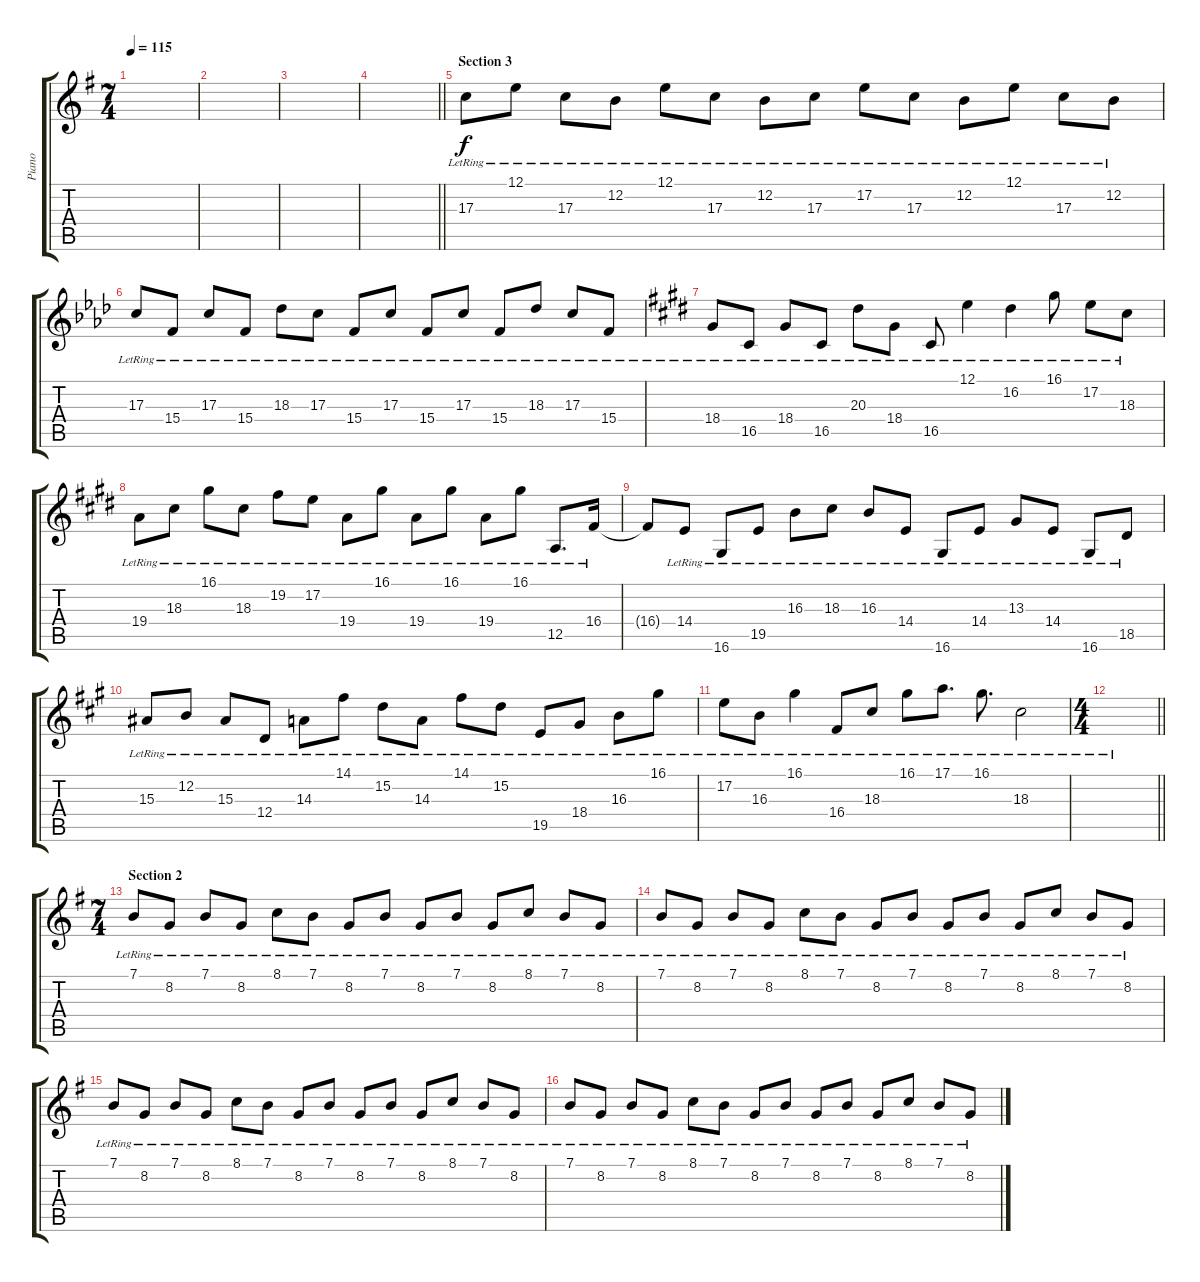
\track ("Piano" "Piano") {instrument acousticgrandpiano}
\staff {score tabs}
\tuning (E4 B3 G3 D3 A2 E2) {hide}
\ts (7 4)
\tempo 115
\clef g2
\ks g
|
|
|
\barLineRight lightlight
|
\section ("" "Section 3")
17.3{lr}.8 12.1{lr}.8 17.3{lr}.8 12.2{lr}.8 12.1{lr}.8 17.3{lr}.8 12.2{lr}.8 17.3{lr}.8 17.2{lr}.8 17.3{lr}.8 12.2{lr}.8 12.1{lr}.8 17.3{lr}.8 12.2{lr}.8 |
\ks ab
17.3{lr}.8 15.4{lr}.8 17.3{lr}.8 15.4{lr}.8 18.3{lr}.8 17.3{lr}.8 15.4{lr}.8 17.3{lr}.8 15.4{lr}.8 17.3{lr}.8 15.4{lr}.8 18.3{lr}.8 17.3{lr}.8 15.4{lr}.8 |
\ks e
18.4{lr}.8 16.5{lr}.8 18.4{lr}.8 16.5{lr}.8 20.3{lr}.8 18.4{lr}.8 16.5{lr}.8 12.1{lr}.4 16.2{lr}.4 16.1{lr}.8 17.2{lr}.8 18.3{lr}.8 |
19.4{lr}.8 18.3{lr}.8 16.1{lr}.8 18.3{lr}.8 19.2{lr}.8 17.2{lr}.8 19.4{lr}.8 16.1{lr}.8 19.4{lr}.8 16.1{lr}.8 19.4{lr}.8 16.1{lr}.8 12.5{lr}.8{d} 16.4{lr}.16 |
16.4{t}.8 14.4{lr}.8 16.6{lr}.8 19.5{lr}.8 16.3{lr}.8 18.3{lr}.8 16.3{lr}.8 14.4{lr}.8 16.6{lr}.8 14.4{lr}.8 13.3{lr}.8 14.4{lr}.8 16.6{lr}.8 18.5{lr}.8 |
\ks a
15.3{lr}.8 12.2{lr}.8 15.3{lr}.8 12.4{lr}.8 14.3{lr}.8 14.1{lr}.8 15.2{lr}.8 14.3{lr}.8 14.1{lr}.8 15.2{lr}.8 19.5{lr}.8 18.4{lr}.8 16.3{lr}.8 16.1{lr}.8 |
17.2{lr}.8 16.3{lr}.8 16.1{lr}.4 16.4{lr}.8 18.3{lr}.8 16.1{lr}.8 17.1{lr}.8{d} 16.1{lr}.8{d} 18.3{lr}.2 |
\ts (4 4)
\barLineRight lightlight
|
\ts (7 4)
\section ("" "Section 2")
\ks g
7.1{lr}.8 8.2{lr}.8 7.1{lr}.8 8.2{lr}.8 8.1{lr}.8 7.1{lr}.8 8.2{lr}.8 7.1{lr}.8 8.2{lr}.8 7.1{lr}.8 8.2{lr}.8 8.1{lr}.8 7.1{lr}.8 8.2{lr}.8 |
7.1{lr}.8 8.2{lr}.8 7.1{lr}.8 8.2{lr}.8 8.1{lr}.8 7.1{lr}.8 8.2{lr}.8 7.1{lr}.8 8.2{lr}.8 7.1{lr}.8 8.2{lr}.8 8.1{lr}.8 7.1{lr}.8 8.2{lr}.8 |
7.1{lr}.8 8.2{lr}.8 7.1{lr}.8 8.2{lr}.8 8.1{lr}.8 7.1{lr}.8 8.2{lr}.8 7.1{lr}.8 8.2{lr}.8 7.1{lr}.8 8.2{lr}.8 8.1{lr}.8 7.1{lr}.8 8.2{lr}.8 |
7.1{lr}.8 8.2{lr}.8 7.1{lr}.8 8.2{lr}.8 8.1{lr}.8 7.1{lr}.8 8.2{lr}.8 7.1{lr}.8 8.2{lr}.8 7.1{lr}.8 8.2{lr}.8 8.1{lr}.8 7.1{lr}.8 8.2{lr}.8
